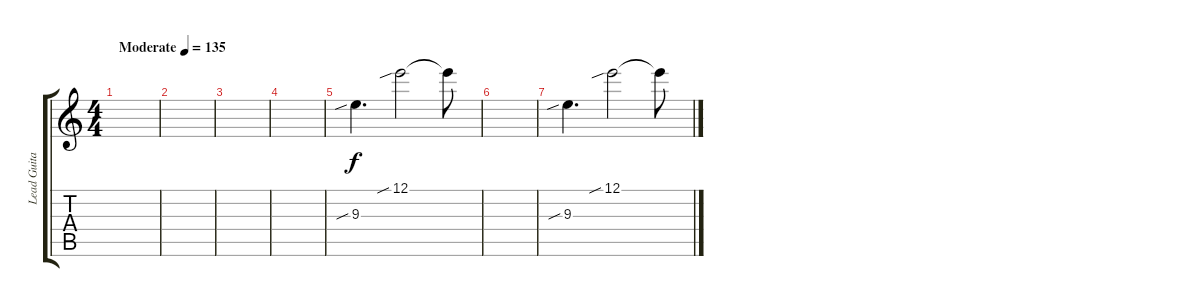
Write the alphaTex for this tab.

\track ("Lead Guitar Slash" "Lead Guita") {instrument overdrivenguitar}
\staff {score tabs}
\tuning (E4 B3 G3 D3 A2 E2) {hide}
\ts (4 4)
\tempo (135 "Moderate")
\clef g2
\ks c
|
|
|
|
9.3{sib}.4{d} 12.1{sib}.2 12.1{t}.8 |
|
9.3{sib}.4{d} 12.1{sib}.2 12.1{t}.8
